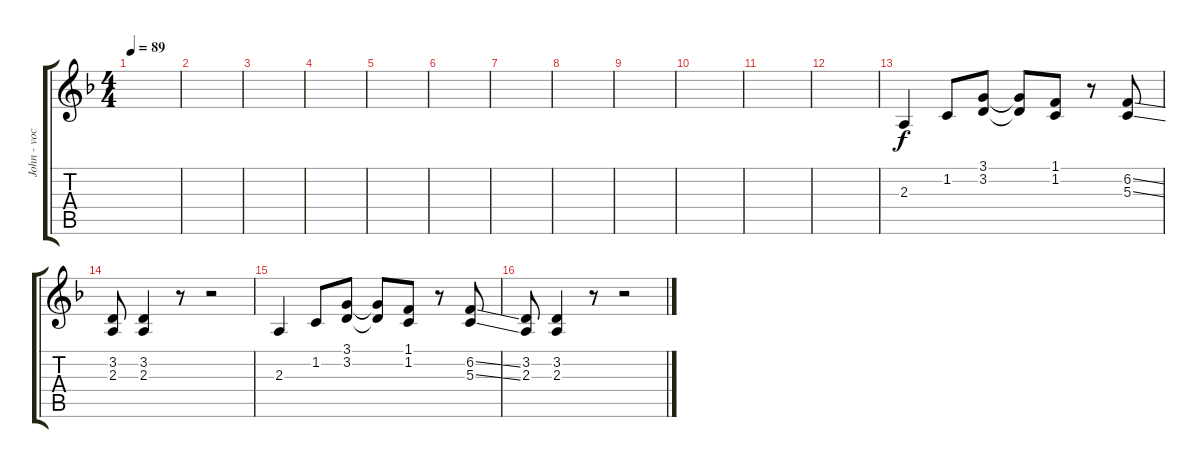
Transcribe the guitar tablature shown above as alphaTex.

\track ("John - vocal" "John - voc") {instrument synthvoice bank 2}
\staff {score tabs}
\tuning (E4 B3 G3 D3 A2 E2) {hide}
\ts (4 4)
\tempo 89
\clef g2
\ks f
|
|
|
|
|
|
|
|
|
|
|
|
2.3.4 1.2.8 (3.1 3.2).8 (3.1{t} 3.2{t}).8 (1.1 1.2).8 r.8 (6.2{ss} 5.3{ss}).8 |
(3.2 2.3).8 (3.2 2.3).4 r.8 r.2 |
2.3.4 1.2.8 (3.1 3.2).8 (3.1{t} 3.2{t}).8 (1.1 1.2).8 r.8 (6.2{ss} 5.3{ss}).8 |
(3.2 2.3).8 (3.2 2.3).4 r.8 r.2
